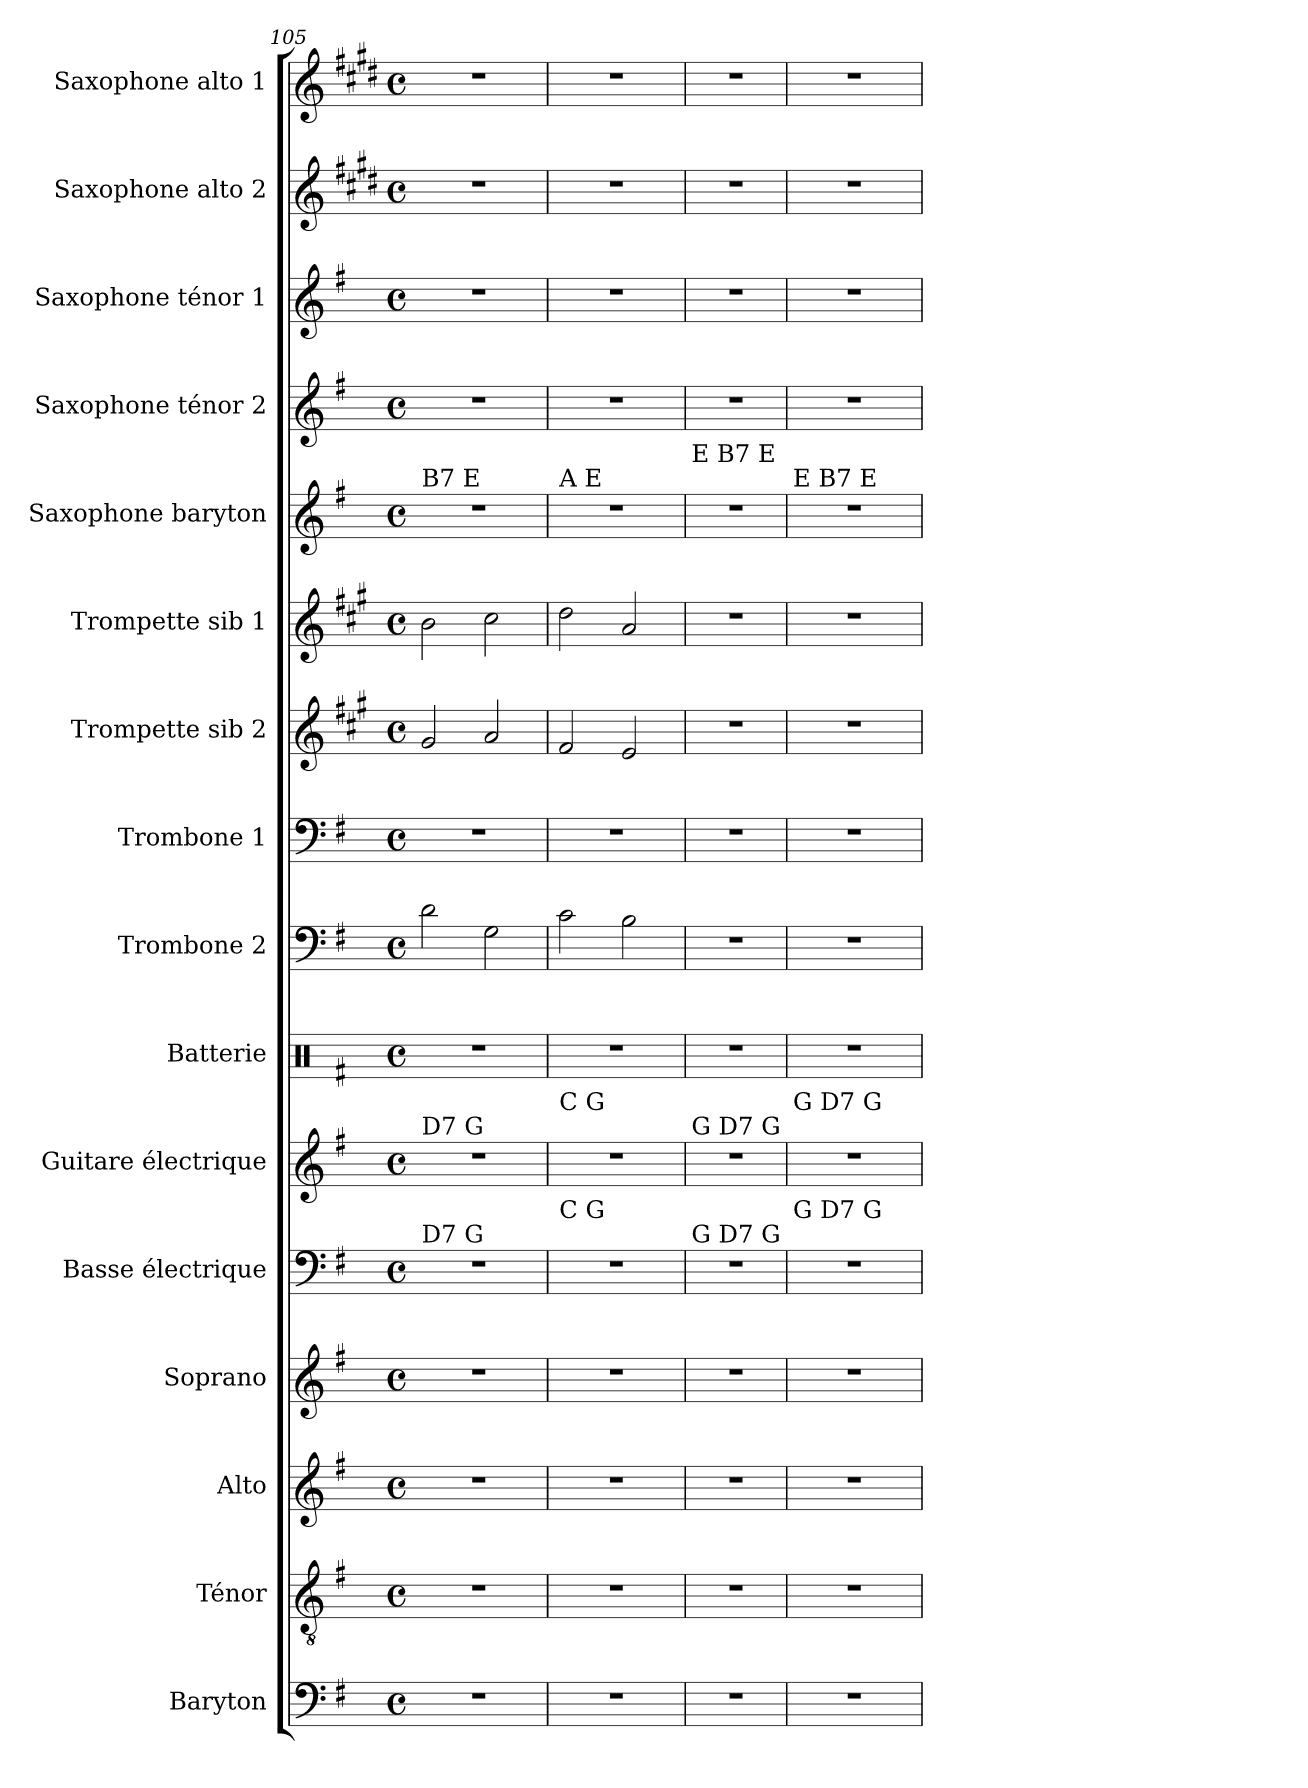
**kern	**kern	**kern	**kern	**kern	**kern	**kern	**kern	**kern	**kern	**kern	**kern	**kern	**kern	**kern	**kern
*part16	*part15	*part14	*part13	*part12	*part11	*part10	*part9	*part8	*part7	*part6	*part5	*part4	*part3	*part2	*part1
*staff16	*staff15	*staff14	*staff13	*staff12	*staff11	*staff10	*staff9	*staff8	*staff7	*staff6	*staff5	*staff4	*staff3	*staff2	*staff1
*I"Baryton	*I"Ténor	*I"Alto	*I"Soprano	*I"Basse électrique	*I"Guitare électrique	*I"Batterie	*I"Trombone 2	*I"Trombone 1	*I"Trompette sib 2	*I"Trompette sib 1	*I"Saxophone baryton	*I"Saxophone ténor 2	*I"Saxophone ténor 1	*I"Saxophone alto 2	*I"Saxophone alto 1
*I'Bar.	*I'T	*I'A	*I'S	*I'B.ƒ.	*I'Gtr.ƒ.	*I'Batt.	*I'Tbn. 2	*I'Tbn. 1	*I'Tpt. Sib 2	*I'Tpt. Sib 1	*I'Sx. B.	*I'Sx. T. 2	*I'Sx. T. 1	*I'Sx. A. 2	*I'Sx. A. 1
!!LO:PB:g=z
*clefF4	*clefGv2	*clefG2	*clefG2	*clefF4	*clefG2	*clefX	*clefF4	*clefF4	*clefG2	*clefG2	*clefG2	*clefG2	*clefG2	*clefG2	*clefG2
*	*	*	*	*ITrd7c12	*ITrd7c12	*	*	*	*ITrd1c2	*ITrd1c2	*ITrd12c21	*ITrd8c14	*ITrd8c14	*ITrd5c9	*ITrd5c9
*k[f#]	*k[f#]	*k[f#]	*k[f#]	*k[f#]	*k[f#]	*k[f#]	*k[f#]	*k[f#]	*k[f#]	*k[f#]	*k[f#]	*k[f#]	*k[f#]	*k[f#]	*k[f#]
*G:	*G:	*G:	*G:	*G:	*G:	*G:	*G:	*G:	*G:	*G:	*G:	*G:	*G:	*G:	*G:
*M4/4	*M4/4	*M4/4	*M4/4	*M4/4	*M4/4	*M4/4	*M4/4	*M4/4	*M4/4	*M4/4	*M4/4	*M4/4	*M4/4	*M4/4	*M4/4
*met(c)	*met(c)	*met(c)	*met(c)	*met(c)	*met(c)	*met(c)	*met(c)	*met(c)	*met(c)	*met(c)	*met(c)	*met(c)	*met(c)	*met(c)	*met(c)
=105	=105	=105	=105	=105	=105	=105	=105	=105	=105	=105	=105	=105	=105	=105	=105
!	!	!	!	!	!	!	!	!	!	!	!LO:TX:a:t=B7               E	!	!	!	!
!	!	!	!	!	!LO:TX:a:t=D7                G	!	!	!	!	!	!	!	!	!	!
!	!	!	!	!LO:TX:a:t=D7                G	!	!	!	!	!	!	!	!	!	!	!
1r	1r	1r	1r	1r	1r	1r	2d\	1r	2f#/	2a\	1r	1r	1r	1r	1r
.	.	.	.	.	.	.	2G\	.	2g/	2b\	.	.	.	.	.
=106	=106	=106	=106	=106	=106	=106	=106	=106	=106	=106	=106	=106	=106	=106	=106
!	!	!	!	!	!	!	!	!	!	!	!LO:TX:a:t=A                 E	!	!	!	!
!	!	!	!	!	!LO:TX:a:t=C                 G	!	!	!	!	!	!	!	!	!	!
!	!	!	!	!LO:TX:a:t=C                 G	!	!	!	!	!	!	!	!	!	!	!
1r	1r	1r	1r	1r	1r	1r	2c\	1r	2e/	2cc\	1r	1r	1r	1r	1r
.	.	.	.	.	.	.	2B\	.	2d/	2g/	.	.	.	.	.
=107	=107	=107	=107	=107	=107	=107	=107	=107	=107	=107	=107	=107	=107	=107	=107
!	!	!	!	!	!	!	!	!	!	!	!LO:TX:a:t=E                  B7      E	!	!	!	!
!	!	!	!	!	!LO:TX:a:t=G             D7     G	!	!	!	!	!	!	!	!	!	!
!	!	!	!	!LO:TX:a:t=G           D7      G	!	!	!	!	!	!	!	!	!	!	!
1r	1r	1r	1r	1r	1r	1r	1r	1r	1r	1r	1r	1r	1r	1r	1r
=108	=108	=108	=108	=108	=108	=108	=108	=108	=108	=108	=108	=108	=108	=108	=108
!	!	!	!	!	!	!	!	!	!	!	!LO:TX:a:t=E    B7    E	!	!	!	!
!	!	!	!	!	!LO:TX:a:t=G    D7      G	!	!	!	!	!	!	!	!	!	!
!	!	!	!	!LO:TX:a:t=G    D7      G	!	!	!	!	!	!	!	!	!	!	!
1r	1r	1r	1r	1r	1r	1r	1r	1r	1r	1r	1r	1r	1r	1r	1r
=	=	=	=	=	=	=	=	=	=	=	=	=	=	=	=
*-	*-	*-	*-	*-	*-	*-	*-	*-	*-	*-	*-	*-	*-	*-	*-
